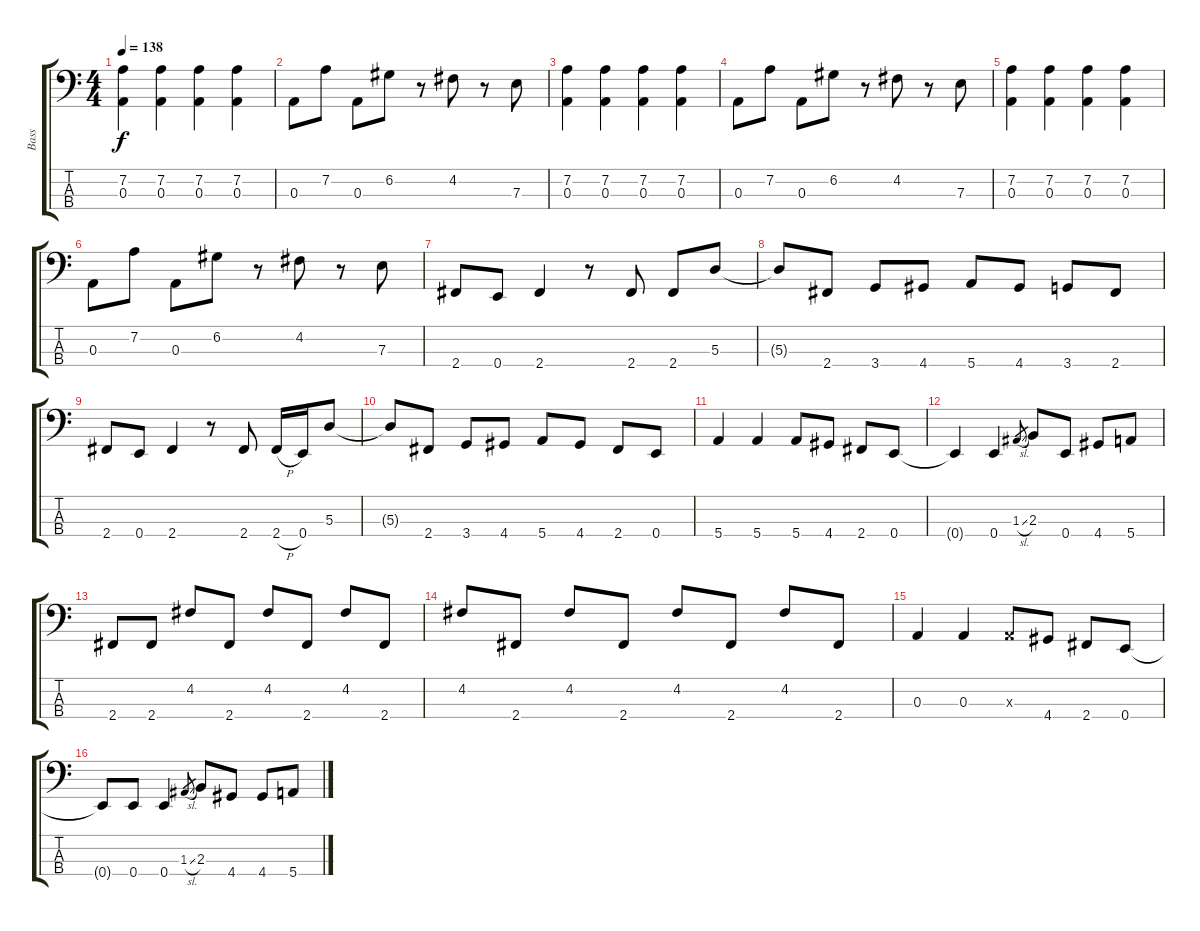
\track ("Bass" "Bass") {instrument electricbasspick}
\staff {score tabs}
\tuning (G2 D2 A1 E1) {hide}
\ts (4 4)
\tempo 138
\clef f4
\ks c
(7.2 0.3).4{dy f} (7.2 0.3).4 (7.2 0.3).4 (7.2 0.3).4 |
0.3.8 7.2.8 0.3.8 6.2.8 r.8 4.2.8 r.8 7.3.8 |
(7.2 0.3).4 (7.2 0.3).4 (7.2 0.3).4 (7.2 0.3).4 |
0.3.8 7.2.8 0.3.8 6.2.8 r.8 4.2.8 r.8 7.3.8 |
(7.2 0.3).4 (7.2 0.3).4 (7.2 0.3).4 (7.2 0.3).4 |
0.3.8 7.2.8 0.3.8 6.2.8 r.8 4.2.8 r.8 7.3.8 |
2.4.8 0.4.8 2.4.4 r.8 2.4.8 2.4.8 5.3.8 |
5.3{t}.8 2.4.8 3.4.8 4.4.8 5.4.8 4.4.8 3.4.8 2.4.8 |
2.4.8 0.4.8 2.4.4 r.8 2.4.8 2.4{h}.16 0.4.16 5.3.8 |
5.3{t}.8 2.4.8 3.4.8 4.4.8 5.4.8 4.4.8 2.4.8 0.4.8 |
5.4.4 5.4.4 5.4.8 4.4.8 2.4.8 0.4.8 |
0.4{t}.4 0.4.4 1.3{sl}.8{gr} 2.3.8 0.4.8 4.4.8 5.4.8 |
2.4.8 2.4.8 4.2.8 2.4.8 4.2.8 2.4.8 4.2.8 2.4.8 |
4.2.8 2.4.8 4.2.8 2.4.8 4.2.8 2.4.8 4.2.8 2.4.8 |
0.3.4 0.3.4 0.3{x}.8 4.4.8 2.4.8 0.4.8 |
0.4{t}.8 0.4.8 0.4.4 1.3{sl}.8{gr} 2.3.8 4.4.8 4.4.8 5.4.8
